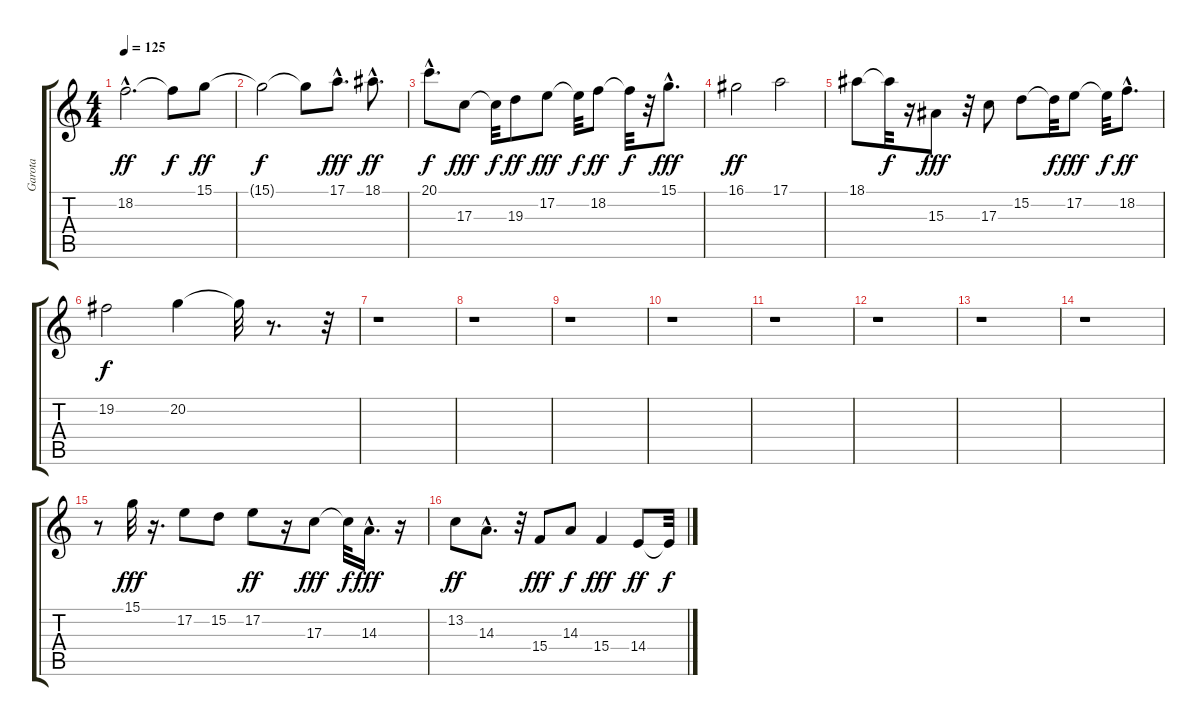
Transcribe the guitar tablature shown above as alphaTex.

\track ("Garota" "Garota") {instrument piccolo}
\staff {score tabs}
\tuning (E4 B3 G3 D3 A2 E2) {hide}
\ts (4 4)
\tempo 125
\clef g2
\ks c
18.2{hac}.2{d dy ff} 18.2{t}.8{dy f} 15.1.8{dy ff} |
15.1{t}.2{dy f} 15.1{t}.8 17.1{hac}.8{d dy fff} 18.1{hac}.8{d dy ff} |
20.1{hac}.8{d dy f} 17.3.8{dy fff} 17.3{t}.32{dy f} 19.3.8{dy ff} 17.2.8{dy fff} 17.2{t}.32{dy f} 18.2.8{dy ff} 18.2{t}.32{dy f} r.32 15.1{hac}.8{d dy fff} |
16.1.2{dy ff} 17.1.2 |
18.1.8 18.1{t}.32{dy f} r.16 15.3.8{dy fff} r.32 17.3.8 15.2.8 15.2{t}.32{dy f} 17.2.8{dy fff} 17.2{t}.32{dy f} 18.2{hac}.8{d dy ff} |
19.2.2{dy f} 20.2.4 20.2{t}.32 r.8{d} r.32 |
r.1 |
r.1 |
r.1 |
r.1 |
r.1 |
r.1 |
r.1 |
r.1 |
r.8 15.1.32{dy fff} r.16{d} 17.2.8 15.2.8 17.2.8{dy ff} r.16 17.3.8{dy fff} 17.3{t}.32{dy f} 14.3{hac}.16{d dy fff} r.16 |
13.2.8{dy ff} 14.3{hac}.8{d} r.32 15.4.8{dy fff} 14.3.8{dy f} 15.4.4{dy fff} 14.4.8{dy ff} 14.4{t}.32{dy f}
